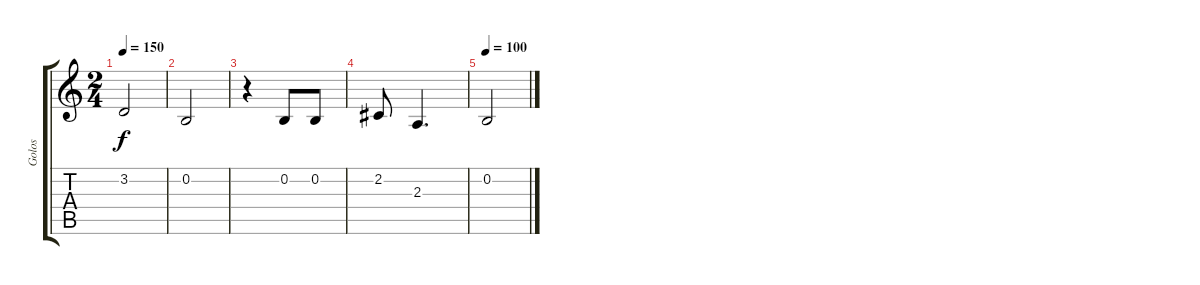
\track ("Golos" "Golos") {instrument lead6voice}
\staff {score tabs}
\tuning (E4 B3 G3 D3 A2 E2) {hide}
\ts (2 4)
\tempo 150
\clef g2
\ks c
3.2.2{dy f} |
0.2.2 |
r.4 0.2.8 0.2.8 |
2.2.8 2.3.4{d} |
\tempo 100
0.2.2
